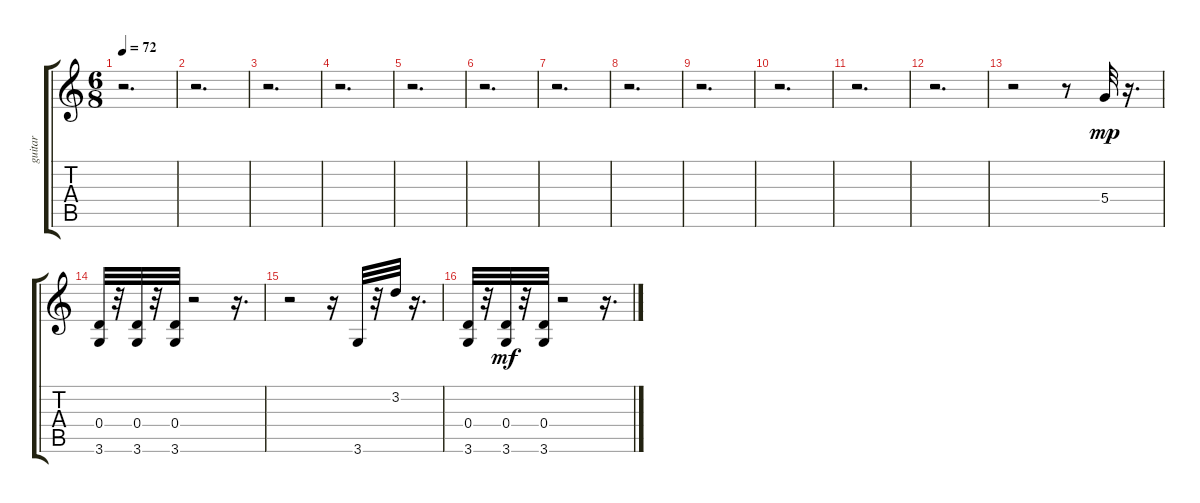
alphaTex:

\track ("guitar" "guitar") {instrument overdrivenguitar}
\staff {score tabs}
\tuning (E4 B3 G3 D3 A2 E2) {hide}
\ts (6 8)
\tempo 72
\clef g2
\ks c
r.2{d dy mp} |
r.2{d} |
r.2{d} |
r.2{d} |
r.2{d} |
r.2{d} |
r.2{d} |
r.2{d} |
r.2{d} |
r.2{d} |
r.2{d} |
r.2{d} |
r.2 r.8 5.4.32 r.16{d} |
(0.4 3.6).32 r.32 (0.4 3.6).32 r.32 (0.4 3.6).32 r.2 r.16{d} |
r.2 r.16 3.6.32 r.32 3.2.32 r.16{d} |
(0.4 3.6).32 r.32 (0.4 3.6).32{dy mf} r.32 (0.4 3.6).32 r.2 r.16{d}
